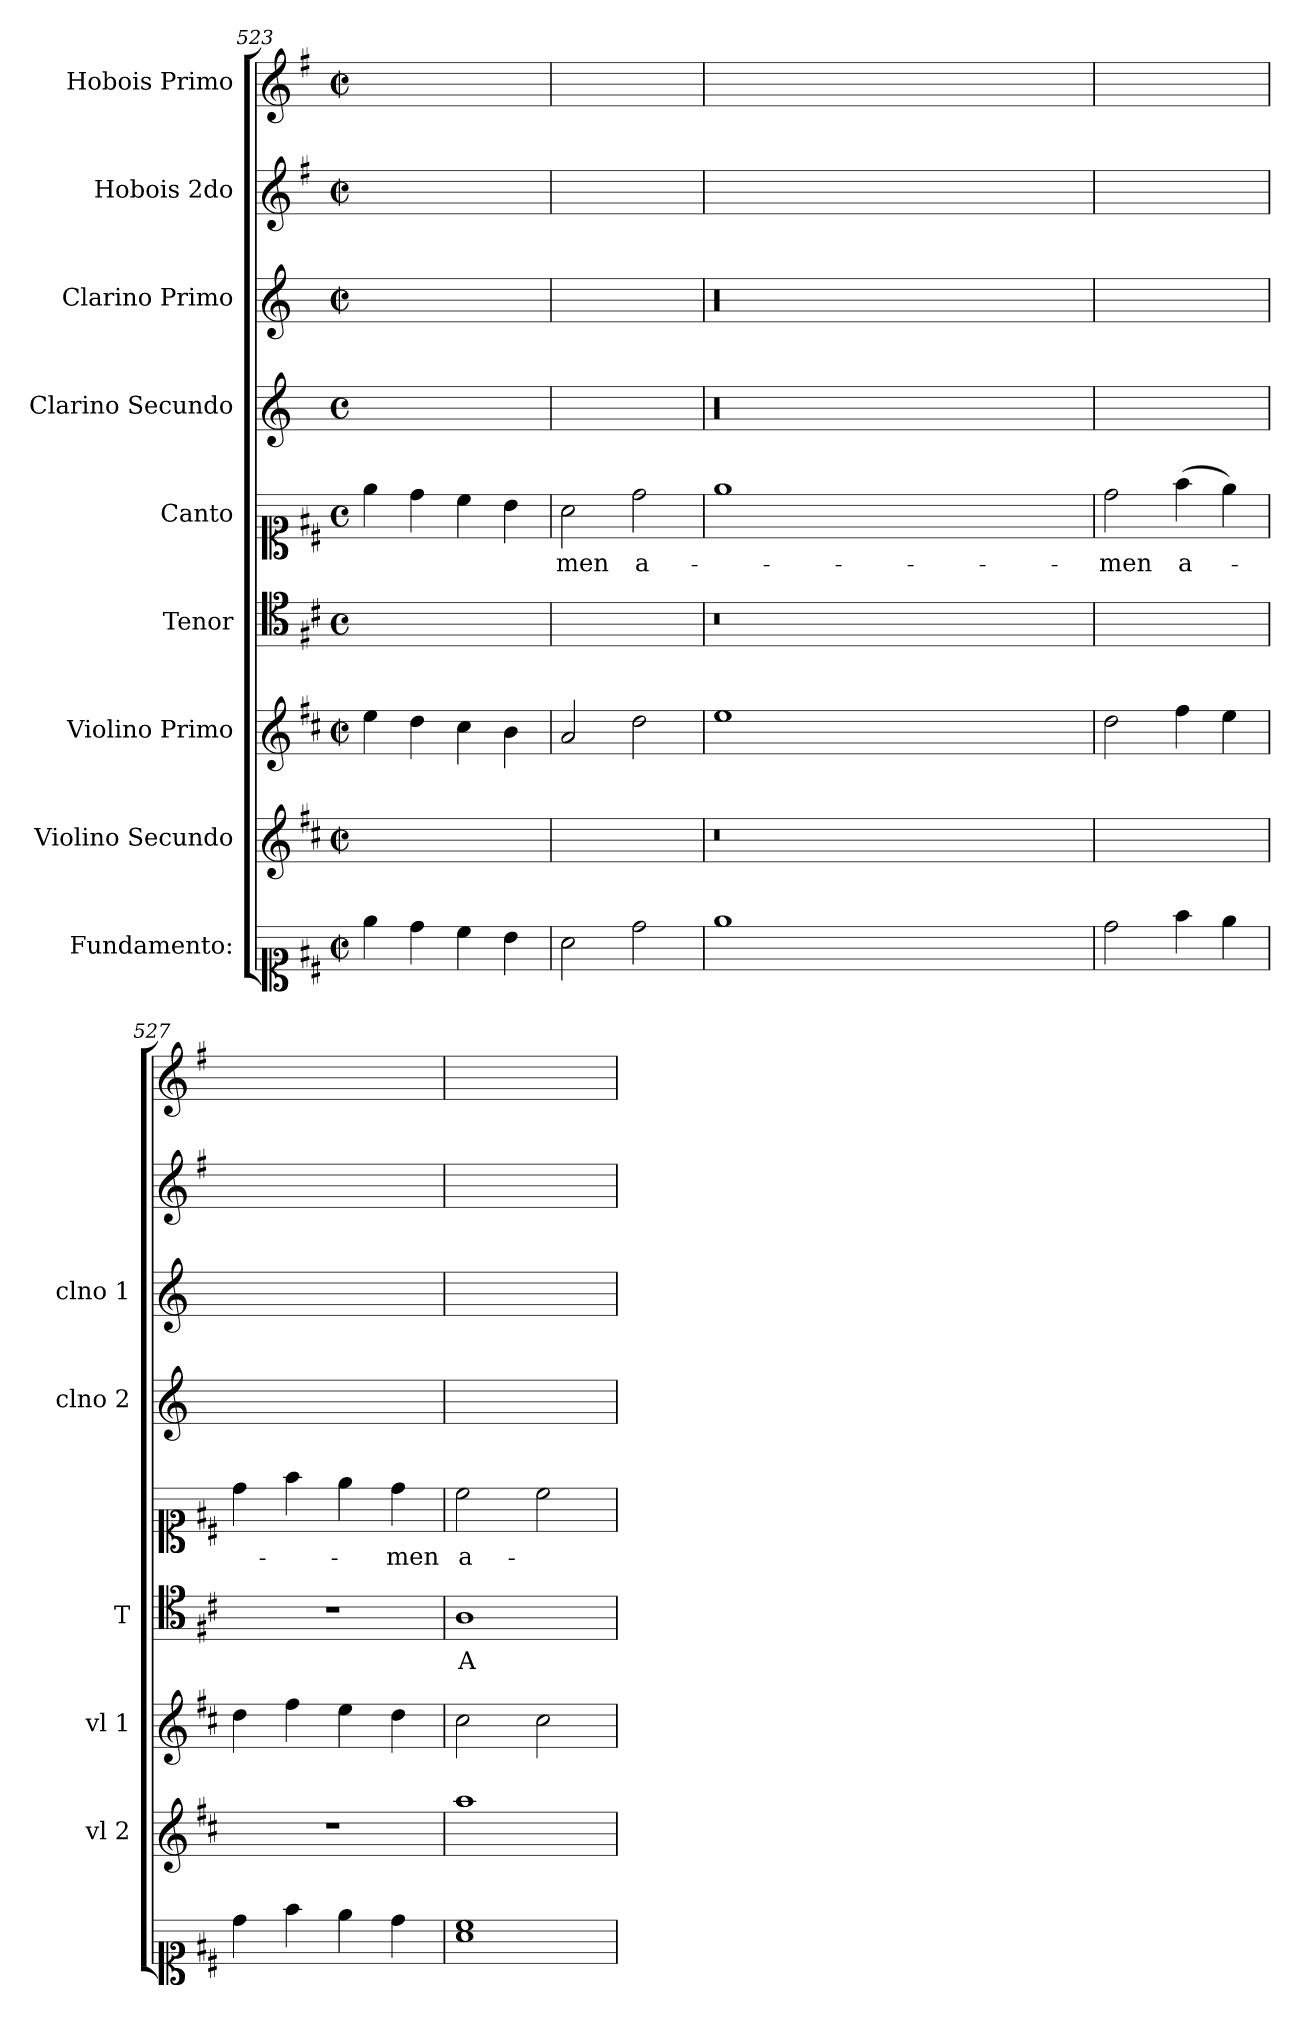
**kern	**kern	**kern	**kern	**text	**kern	**text	**kern	**kern	**kern	**kern
*part9	*part8	*part7	*part6	*part6	*part5	*part5	*part4	*part3	*part2	*part1
*staff9	*staff8	*staff7	*staff6	*staff6	*staff5	*staff5	*staff4	*staff3	*staff2	*staff1
*I"Fundamento:	*I"Violino Secundo	*I"Violino Primo	*I"Tenor	*	*I"Canto	*	*I"Clarino Secundo	*I"Clarino Primo	*I"Hobois 2do	*I"Hobois Primo
*	*I'vl 2	*I'vl 1	*I'T	*	*	*	*I'clno 2	*I'clno 1	*	*
*clefC1	*clefG2	*clefG2	*clefC4	*	*clefC1	*	*clefG2	*clefG2	*clefG2	*clefG2
*	*	*	*	*	*	*	*ITrd-1c-2	*ITrd-1c-2	*	*
*k[f#c#]	*k[f#c#]	*k[f#c#]	*k[f#c#]	*	*k[f#c#]	*	*k[f#c#]	*k[f#c#]	*k[f#]	*k[f#]
*M2/2	*M2/2	*M2/2	*M2/2	*	*M2/2	*	*M2/2	*M2/2	*M2/2	*M2/2
*met(c|)	*met(c|)	*met(c|)	*met(c)	*	*met(c)	*	*met(c)	*met(c|)	*met(c|)	*met(c|)
=523	=523	=523	=523	=523	=523	=523	=523	=523	=523	=523
4ee\	1ryy	4ee\	1ryy	.	4ee\	.	1ryy	1ryy	1ryy	1ryy
4dd\	.	4dd\	.	.	4dd\	.	.	.	.	.
4cc#\	.	4cc#\	.	.	4cc#\	.	.	.	.	.
4b\	.	4b\	.	.	4b\	.	.	.	.	.
=524	=524	=524	=524	=524	=524	=524	=524	=524	=524	=524
2a\	1ryy	2a/	1ryy	.	2a\	-men	1ryy	1ryy	1ryy	1ryy
2dd\	.	2dd\	.	.	2dd\	a-	.	.	.	.
=525	=525	=525	=525	=525	=525	=525	=525	=525	=525	=525
1ee	0r	1ee	0r	.	1ee	.	00r	00r	1ryy	1ryy
0.ryy	.	0.ryy	.	.	0.ryy	.	.	.	0.ryy	0.ryy
.	0ryy	.	0ryy	.	.	.	.	.	.	.
=526	=526	=526	=526	=526	=526	=526	=526	=526	=526	=526
2dd\	1ryy	2dd\	1ryy	.	2dd\	-men	1ryy	1ryy	1ryy	1ryy
4ff#\	.	4ff#\	.	.	(>4ff#\	a-	.	.	.	.
4ee\	.	4ee\	.	.	4ee\)	.	.	.	.	.
=527	=527	=527	=527	=527	=527	=527	=527	=527	=527	=527
4dd\	1r	4dd\	1r	.	4dd\	.	1ryy	1ryy	1ryy	1ryy
4ff#\	.	4ff#\	.	.	4ff#\	.	.	.	.	.
4ee\	.	4ee\	.	.	4ee\	.	.	.	.	.
4dd\	.	4dd\	.	.	4dd\	-men	.	.	.	.
=528	=528	=528	=528	=528	=528	=528	=528	=528	=528	=528
1a 1cc#	1aa	2cc#\	1A	A-	2cc#\	a-	1ryy	1ryy	1ryy	1ryy
.	.	2cc#\	.	.	2cc#\	.	.	.	.	.
=	=	=	=	=	=	=	=	=	=	=
*-	*-	*-	*-	*-	*-	*-	*-	*-	*-	*-
